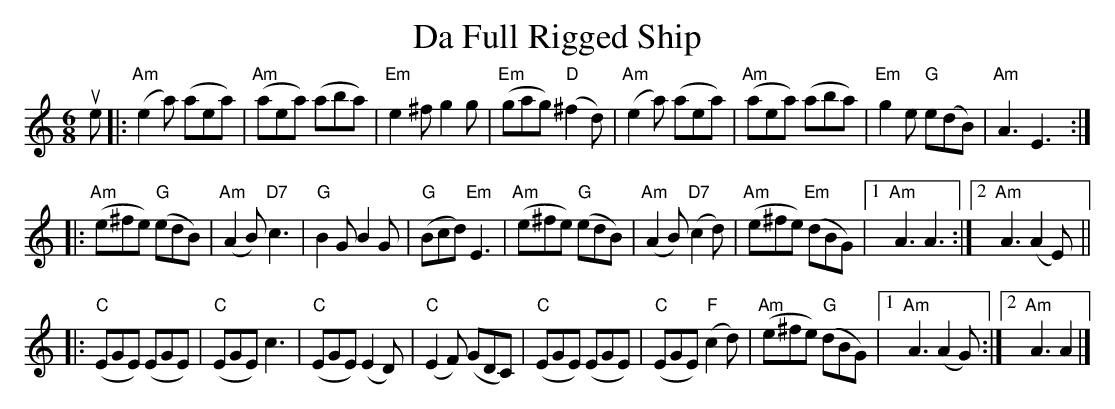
X:1
T:Da Full Rigged Ship
M:6/8
L:1/8
K:C
ue |: "Am" (e2 a) (aea) | "Am" (aea) (aba) | "Em" e2 ^f g2 g | "Em" (gag) "D" (^f2 d) | "Am" (e2 a) (aea) | "Am" (aea) (aba) | "Em" g2 e "G" e(dB) | "Am" A3 E3 :|
|: "Am" (e^fe) "G" (edB) | "Am" (A2 B) "D7" c3 | "G" B2 G B2 G | "G" (Bcd) "Em" E3 | "Am" (e^fe) "G" (edB) | "Am" (A2 B) "D7" (c2 d) | "Am" (e^fe) "Em" (dBG) | [1 "Am" A3 A3 :| [2 "Am" A3 (A2 E) ||
|: "C" (EGE) (EGE) | "C" (EGE) c3 | "C" (EGE) (E2 D) | "C" (E2 F) (GDC) | "C" (EGE) (EGE) | "C" (EGE) "F" (c2 d) | "Am" (e^fe) "G" (dBG) | [1 "Am" A3 (A2 G) :| [2 "Am" A3 A2 |]
